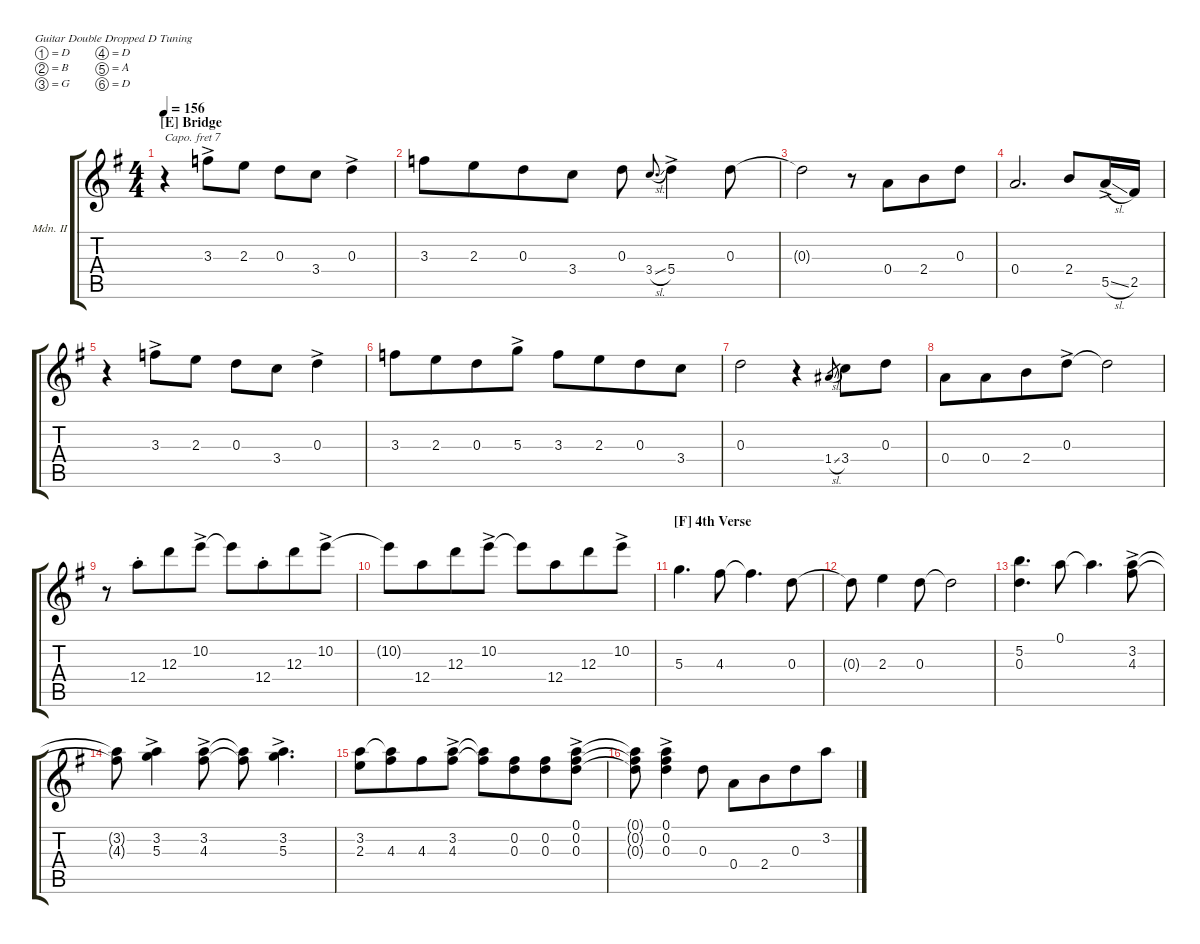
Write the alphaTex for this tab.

\defaultSystemsLayout 4
\hideDynamics
\bracketExtendMode groupsimilarinstruments
\firstSystemTrackNameOrientation horizontal
\otherSystemsTrackNameOrientation horizontal
\track ("Mandolin II (Overdub)" "Mdn. II") {instrument acousticguitarsteel}
\staff {score tabs}
\capo 7
\tuning (D4 B3 G3 D3 A2 D2)
\ts (4 4)
\section ("E" "Bridge")
\tempo 156
\clef g2
\ks g
r.4{dy p} 3.3{ac}.8{dy pp} 2.3.8 0.3.8 3.4.8 0.3{ac}.4 |
3.3.8 2.3.8{beam merge} 0.3.8 3.4.8 0.3.8 3.4{sl}.8{d gr onbeat} 5.4{ac}.4 0.3.8 |
0.3{t}.2 r.8 0.4.8{beam merge} 2.4.8 0.3.8 |
0.4.2{d} 2.4.8 5.5{sl ac}.16 2.5.16 |
r.4 3.3{ac}.8 2.3.8 0.3.8 3.4.8 0.3{ac}.4 |
3.3.8 2.3.8{beam merge} 0.3.8 5.3{ac}.8 3.3.8 2.3.8{beam merge} 0.3.8 3.4.8 |
0.3.2 r.4 1.4{sl}.8{gr} 3.4.8 0.3.8 |
0.4.8 0.4.8{beam merge} 2.4.8 0.3{ac}.8 0.3{t}.2 |
r.8 12.4{st}.8{beam merge} 12.3.8 10.2{ac}.8 10.2{t}.8 12.4{st}.8{beam merge} 12.3.8 10.2{ac}.8 |
10.2{t}.8 12.4.8{beam merge} 12.3.8 10.2{ac}.8 10.2{t}.8 12.4.8{beam merge} 12.3.8 10.2{ac}.8 |
\section ("F" "4th Verse")
5.3.4{d} 4.3.8 4.3{t}.4{d} 0.3.8 |
0.3{t}.8 2.3.4 0.3.8 0.3{t}.2 |
(5.2 0.3).4{d dy p} 0.1.8 0.1{t}.4{d} (3.2 4.3{ac}).8 |
(3.2{t} 4.3{t}).8 (5.3{ac} 3.2).4 (4.3{ac} 3.2).8 (4.3{t} 3.2{t}).8 (5.3{ac} 3.2).4{d} |
(3.2 2.3).8 (4.3 3.2{t}).8{beam merge} 4.3.8 (4.3{ac} 3.2).8 (3.2{t} 4.3{t}).8 (0.3 0.2).8{beam merge} (0.2 0.3).8 (0.3{ac} 0.2{ac} 0.1).8 |
(0.1{t} 0.2{t} 0.3{t}).8 (0.3{ac} 0.2{ac} 0.1).4 0.3.8 0.4.8 2.4.8{beam merge} 0.3.8 3.2.8
